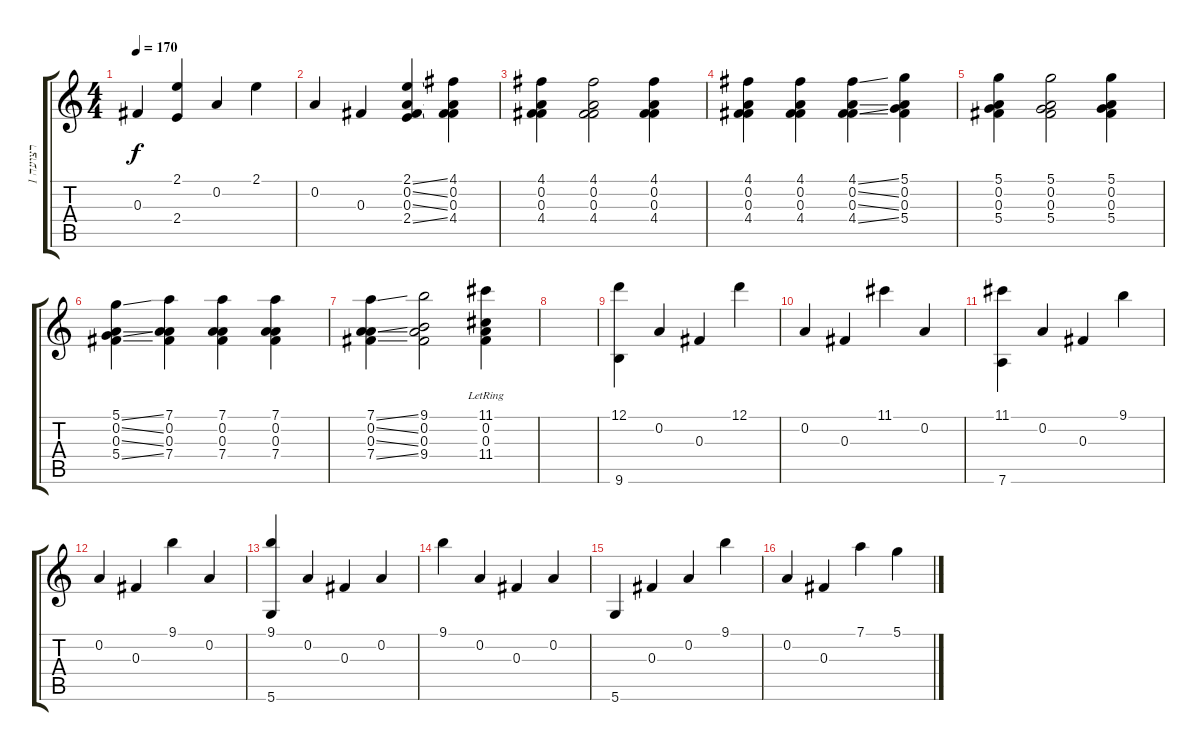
\track ("רצועה 1" "רצועה 1") {instrument acousticguitarsteel}
\staff {score tabs}
\tuning (D4 A3 Gb3 D3 A2 D2) {hide}
\ts (4 4)
\tempo 170
\clef g2
\ks c
0.3.4{dy f} (2.1 2.4).4 0.2.4 2.1.4 |
0.2.4 0.3.4 (2.1{ss} 0.2{ss} 0.3{ss} 2.4{ss}).4 (4.1 0.2 0.3 4.4).4 |
(4.1 0.2 0.3 4.4).4 (4.1 0.2 0.3 4.4).2 (4.1 0.2 0.3 4.4).4 |
(4.1 0.2 0.3 4.4).4 (4.1 0.2 0.3 4.4).4 (4.1{ss} 0.2{ss} 0.3{ss} 4.4{ss}).4 (5.1 0.2 0.3 5.4).4 |
(5.1 0.2 0.3 5.4).4 (5.1 0.2 0.3 5.4).2 (5.1 0.2 0.3 5.4).4 |
(5.1{ss} 0.2{ss} 0.3{ss} 5.4{ss}).4 (7.1 0.2 0.3 7.4).4 (7.1 0.2 0.3 7.4).4 (7.1 0.2 0.3 7.4).4 |
(7.1{ss} 0.2{ss} 0.3{ss} 7.4{ss}).4 (9.1 0.2 0.3 9.4).2 (11.1{lr} 0.2 0.3 11.4{lr}).4 |
|
(12.1 9.6).4 0.2.4 0.3.4 12.1.4 |
0.2.4 0.3.4 11.1.4 0.2.4 |
(11.1 7.6).4 0.2.4 0.3.4 9.1.4 |
0.2.4 0.3.4 9.1.4 0.2.4 |
(9.1 5.6).4 0.2.4 0.3.4 0.2.4 |
9.1.4 0.2.4 0.3.4 0.2.4 |
5.6.4 0.3.4 0.2.4 9.1.4 |
0.2.4 0.3.4 7.1.4 5.1.4
